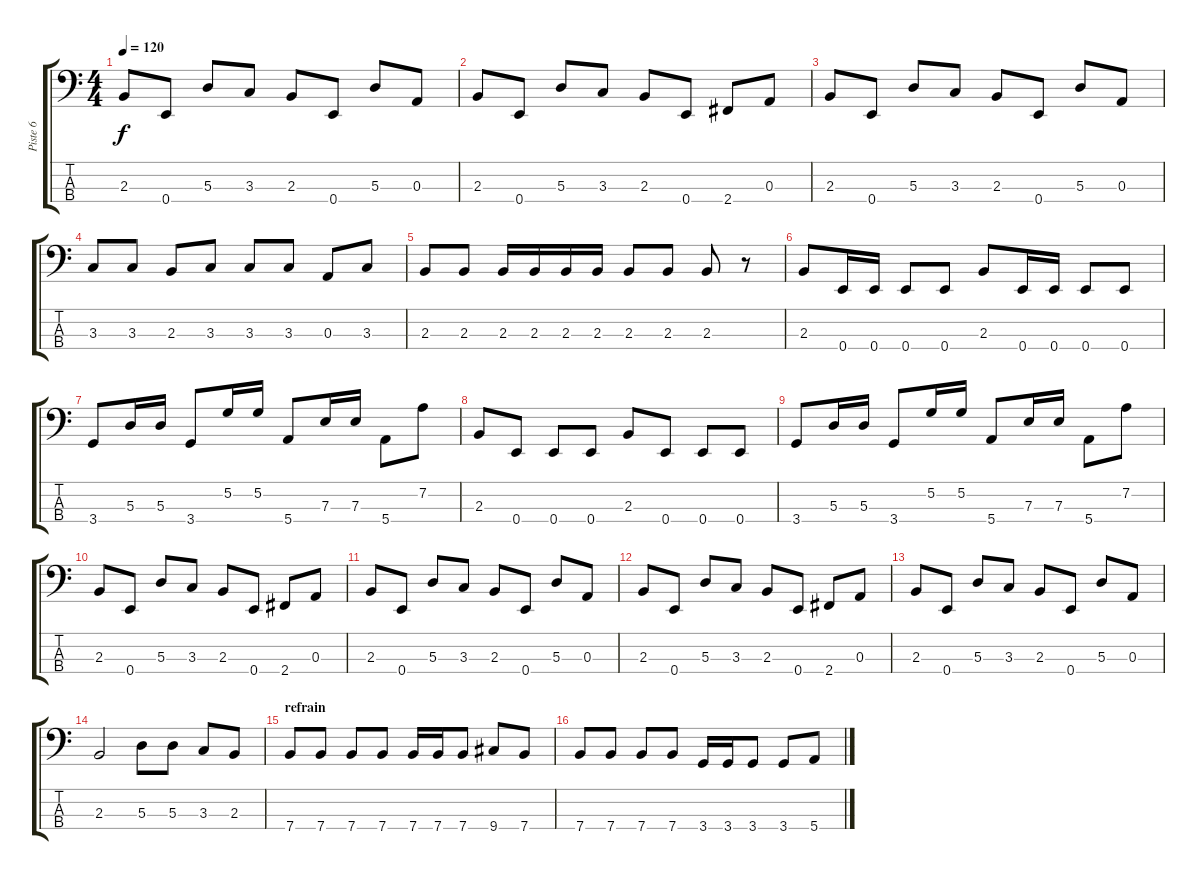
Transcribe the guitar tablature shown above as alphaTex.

\track ("Piste 6" "Piste 6") {instrument electricbassfinger}
\staff {score tabs}
\tuning (G2 D2 A1 E1) {hide}
\ts (4 4)
\tempo 120
\clef f4
\ks c
2.3.8{dy f} 0.4.8 5.3.8 3.3.8 2.3.8 0.4.8 5.3.8 0.3.8 |
2.3.8 0.4.8 5.3.8 3.3.8 2.3.8 0.4.8 2.4.8 0.3.8 |
2.3.8 0.4.8 5.3.8 3.3.8 2.3.8 0.4.8 5.3.8 0.3.8 |
3.3.8 3.3.8 2.3.8 3.3.8 3.3.8 3.3.8 0.3.8 3.3.8 |
2.3.8 2.3.8 2.3.16 2.3.16 2.3.16 2.3.16 2.3.8 2.3.8 2.3.8 r.8 |
2.3.8 0.4.16 0.4.16 0.4.8 0.4.8 2.3.8 0.4.16 0.4.16 0.4.8 0.4.8 |
3.4.8 5.3.16 5.3.16 3.4.8 5.2.16 5.2.16 5.4.8 7.3.16 7.3.16 5.4.8 7.2.8 |
2.3.8 0.4.8 0.4.8 0.4.8 2.3.8 0.4.8 0.4.8 0.4.8 |
3.4.8 5.3.16 5.3.16 3.4.8 5.2.16 5.2.16 5.4.8 7.3.16 7.3.16 5.4.8 7.2.8 |
2.3.8 0.4.8 5.3.8 3.3.8 2.3.8 0.4.8 2.4.8 0.3.8 |
2.3.8 0.4.8 5.3.8 3.3.8 2.3.8 0.4.8 5.3.8 0.3.8 |
2.3.8 0.4.8 5.3.8 3.3.8 2.3.8 0.4.8 2.4.8 0.3.8 |
2.3.8 0.4.8 5.3.8 3.3.8 2.3.8 0.4.8 5.3.8 0.3.8 |
2.3.2 5.3.8 5.3.8 3.3.8 2.3.8 |
\section ("" "refrain")
7.4.8 7.4.8 7.4.8 7.4.8 7.4.16 7.4.16 7.4.8 9.4.8 7.4.8 |
7.4.8 7.4.8 7.4.8 7.4.8 3.4.16 3.4.16 3.4.8 3.4.8 5.4.8
